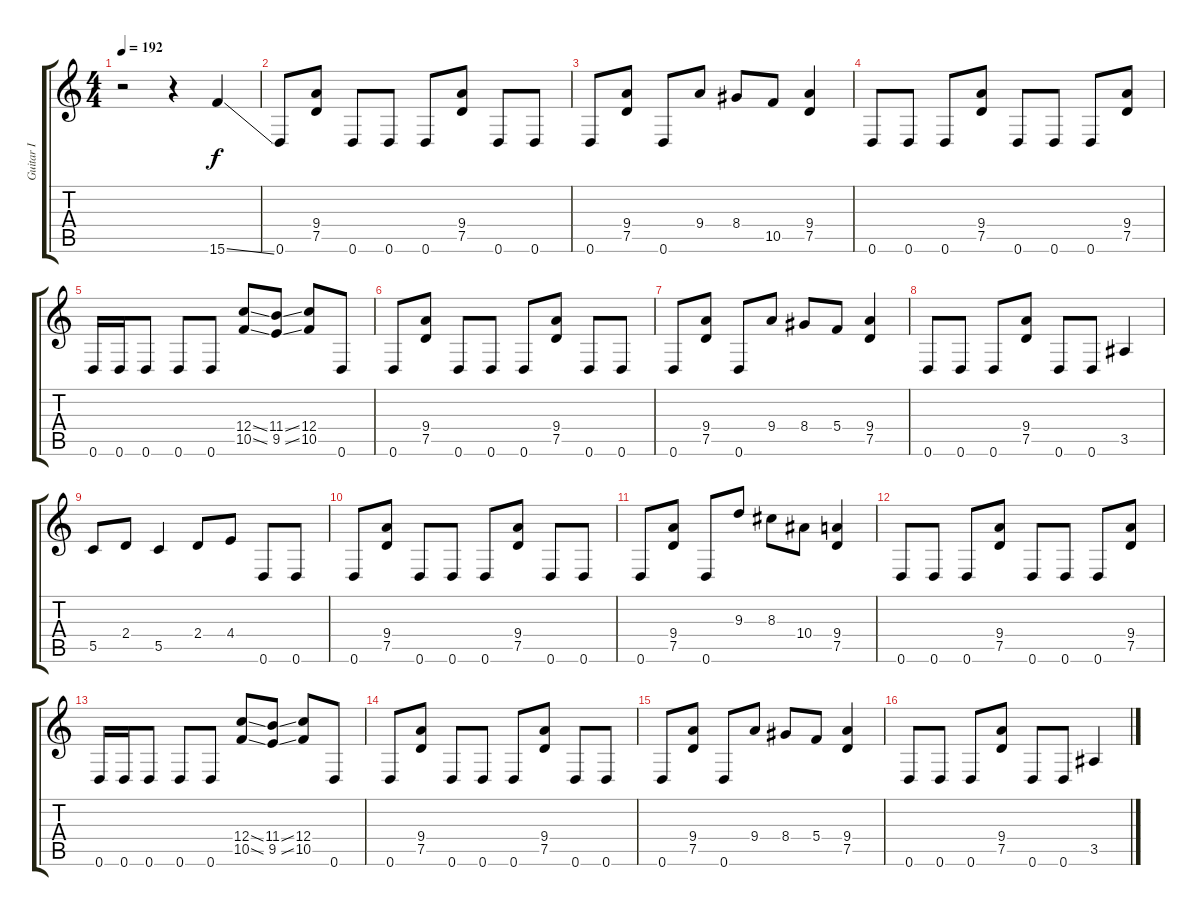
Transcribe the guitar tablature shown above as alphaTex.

\track ("Guitar I" "Guitar I") {instrument distortionguitar}
\staff {score tabs}
\tuning (D4 A3 F3 C3 G2 D2) {hide}
\ts (4 4)
\tempo 192
\clef g2
\ks c
r.2{dy f instrument distortionguitar} r.4 15.6{ss}.4 |
0.6.8 (9.4 7.5).8 0.6.8 0.6.8 0.6.8 (9.4 7.5).8 0.6.8 0.6.8 |
0.6.8 (9.4 7.5).8 0.6.8 9.4.8 8.4.8 10.5.8 (9.4 7.5).4 |
0.6.8 0.6.8 0.6.8 (9.4 7.5).8 0.6.8 0.6.8 0.6.8 (9.4 7.5).8 |
0.6.16 0.6.16 0.6.8 0.6.8 0.6.8 (12.4{ss} 10.5{ss}).8 (11.4{ss} 9.5{ss}).8 (12.4 10.5).8 0.6.8 |
0.6.8 (9.4 7.5).8 0.6.8 0.6.8 0.6.8 (9.4 7.5).8 0.6.8 0.6.8 |
0.6.8 (9.4 7.5).8 0.6.8 9.4.8 8.4.8 5.4.8 (9.4 7.5).4 |
0.6.8 0.6.8 0.6.8 (9.4 7.5).8 0.6.8 0.6.8 3.5.4 |
5.5.8 2.4.8 5.5.4 2.4.8 4.4.8 0.6.8 0.6.8 |
0.6.8 (9.4 7.5).8 0.6.8 0.6.8 0.6.8 (9.4 7.5).8 0.6.8 0.6.8 |
0.6.8 (9.4 7.5).8 0.6.8 9.3.8 8.3.8 10.4.8 (9.4 7.5).4 |
0.6.8 0.6.8 0.6.8 (9.4 7.5).8 0.6.8 0.6.8 0.6.8 (9.4 7.5).8 |
0.6.16 0.6.16 0.6.8 0.6.8 0.6.8 (12.4{ss} 10.5{ss}).8 (11.4{ss} 9.5{ss}).8 (12.4 10.5).8 0.6.8 |
0.6.8 (9.4 7.5).8 0.6.8 0.6.8 0.6.8 (9.4 7.5).8 0.6.8 0.6.8 |
0.6.8 (9.4 7.5).8 0.6.8 9.4.8 8.4.8 5.4.8 (9.4 7.5).4 |
0.6.8 0.6.8 0.6.8 (9.4 7.5).8 0.6.8 0.6.8 3.5.4
